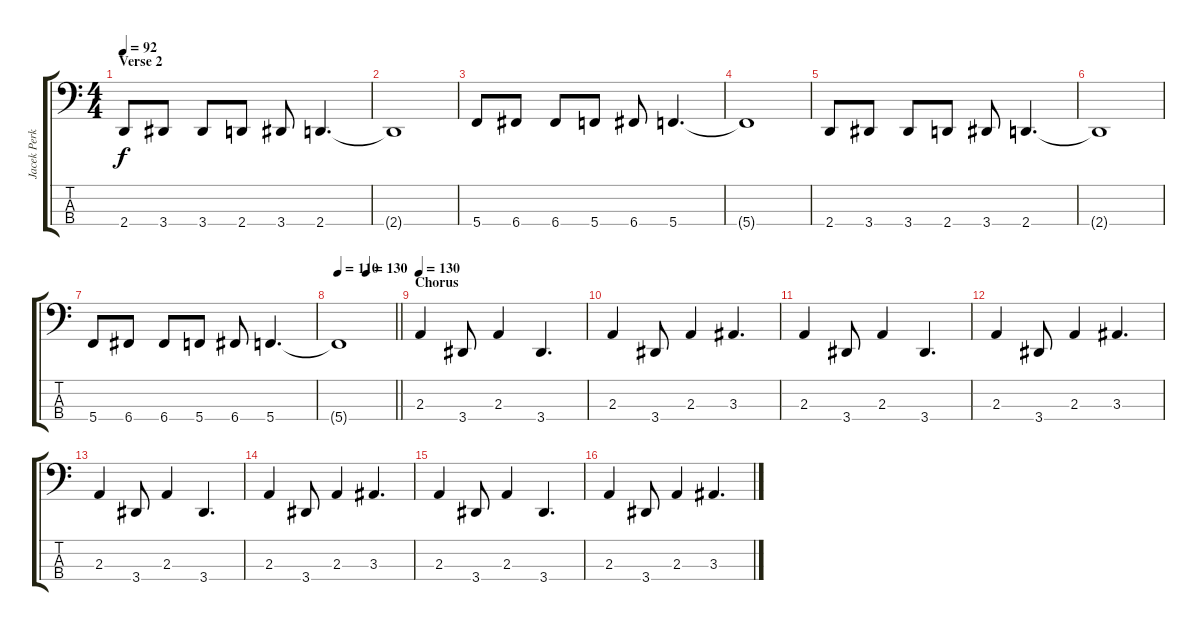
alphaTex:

\track ("Jacek Perkowski" "Jacek Perk") {instrument electricbassfinger}
\staff {score tabs}
\tuning (F2 C2 G1 C1) {hide}
\ts (4 4)
\section ("" "Verse 2")
\tempo 92
\clef f4
\ks c
2.4.8{dy f} 3.4.8 3.4.8 2.4.8 3.4.8 2.4.4{d} |
2.4{t}.1 |
5.4.8 6.4.8 6.4.8 5.4.8 6.4.8 5.4.4{d} |
5.4{t}.1 |
2.4.8 3.4.8 3.4.8 2.4.8 3.4.8 2.4.4{d} |
2.4{t}.1 |
5.4.8 6.4.8 6.4.8 5.4.8 6.4.8 5.4.4{d} |
\tempo 110
\tempo (130 0.5)
\barLineRight lightlight
5.4{t}.1 |
\section ("" "Chorus")
\tempo 130
2.3.4 3.4.8 2.3.4 3.4.4{d} |
2.3.4 3.4.8 2.3.4 3.3.4{d} |
2.3.4 3.4.8 2.3.4 3.4.4{d} |
2.3.4 3.4.8 2.3.4 3.3.4{d} |
2.3.4 3.4.8 2.3.4 3.4.4{d} |
2.3.4 3.4.8 2.3.4 3.3.4{d} |
2.3.4 3.4.8 2.3.4 3.4.4{d} |
2.3.4 3.4.8 2.3.4 3.3.4{d}
